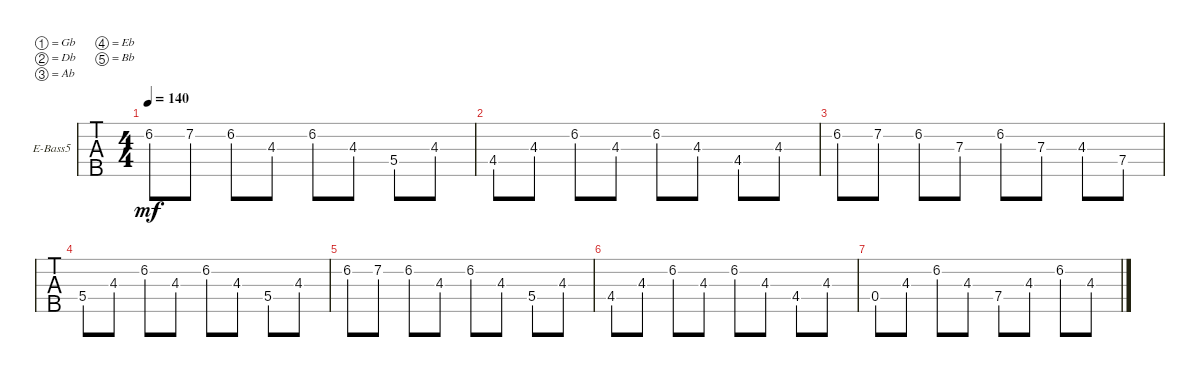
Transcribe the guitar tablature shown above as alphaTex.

\defaultSystemsLayout 4
\bracketExtendMode groupsimilarinstruments
\firstSystemTrackNameOrientation horizontal
\otherSystemsTrackNameOrientation horizontal
\track ("Electric Bass" "E-Bass5") {instrument electricbassfinger}
\staff {tabs}
\tuning (Gb2 Db2 Ab1 Eb1 Bb0)
\ts (4 4)
\tempo 140
\clef f4
\ks c
6.2.8{dy mf} 7.2.8 6.2.8 4.3.8 6.2.8 4.3.8 5.4.8 4.3.8 |
4.4.8 4.3.8 6.2.8 4.3.8 6.2.8 4.3.8 4.4.8 4.3.8 |
6.2.8 7.2.8 6.2.8 7.3.8 6.2.8 7.3.8 4.3.8 7.4.8 |
5.4.8 4.3.8 6.2.8 4.3.8 6.2.8 4.3.8 5.4.8 4.3.8 |
6.2.8 7.2.8 6.2.8 4.3.8 6.2.8 4.3.8 5.4.8 4.3.8 |
4.4.8 4.3.8 6.2.8 4.3.8 6.2.8 4.3.8 4.4.8 4.3.8 |
0.4.8 4.3.8 6.2.8 4.3.8 7.4.8 4.3.8 6.2.8 4.3.8
